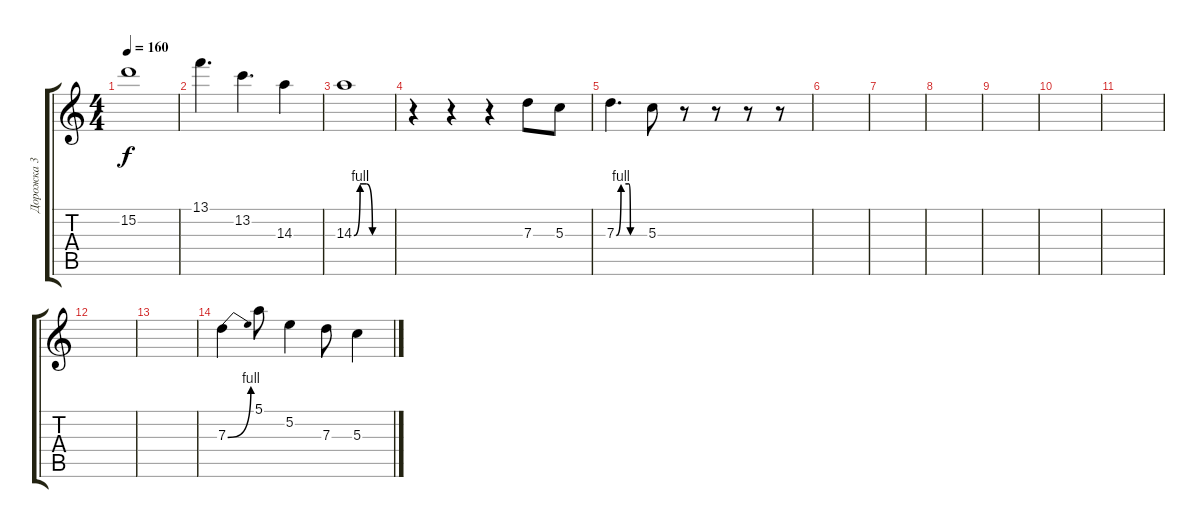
\track ("Дорожка 3" "Дорожка 3") {instrument overdrivenguitar}
\staff {score tabs}
\tuning (E4 B3 G3 D3 A2 E2) {hide}
\ts (4 4)
\tempo 160
\clef g2
\ks c
15.2.1{dy f} |
13.1.4{d} 13.2.4{d} 14.3.4 |
14.3{be (custom 0 0 10 4 20 4 30 0 60 0)}.1 |
r.4 r.4 r.4 7.3.8 5.3.8 |
7.3{be (custom 0 0 10 4 27 4 30 0 60 0)}.4{d} 5.3.8 r.8 r.8 r.8 r.8 |
|
|
|
|
|
|
|
|
7.3{be (bend 0 0 60 4)}.4 5.1.8 5.2.4 7.3.8 5.3.4
